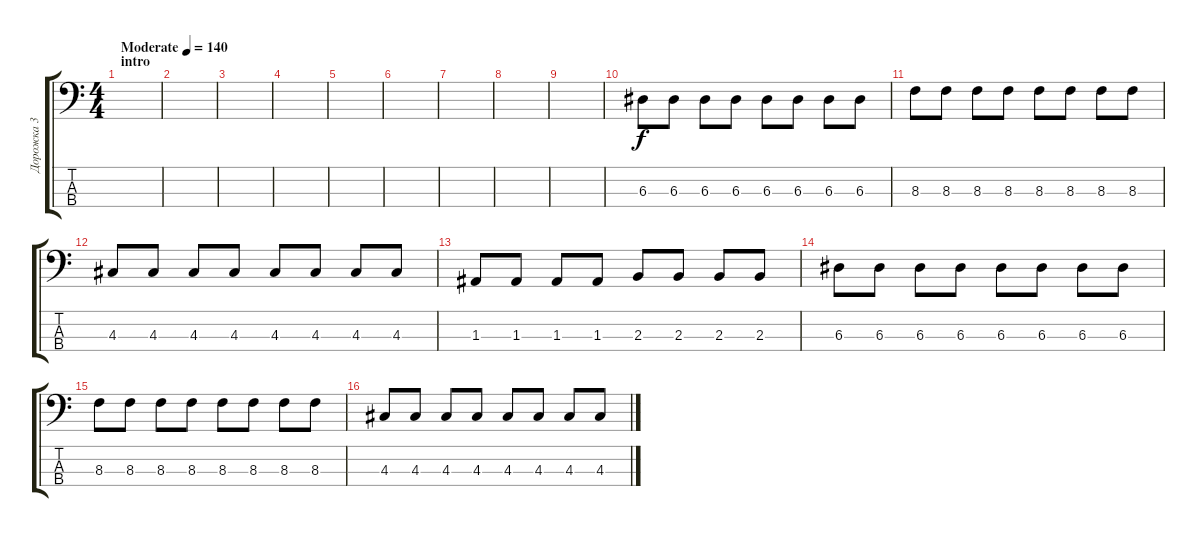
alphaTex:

\track ("Дорожка 3" "Дорожка 3") {instrument electricbasspick}
\staff {score tabs}
\tuning (G2 D2 A1 E1) {hide}
\ts (4 4)
\section ("" "intro")
\tempo (140 "Moderate")
\clef f4
\ks c
|
|
|
|
|
|
|
|
|
6.3.8 6.3.8 6.3.8 6.3.8 6.3.8 6.3.8 6.3.8 6.3.8 |
8.3.8 8.3.8 8.3.8 8.3.8 8.3.8 8.3.8 8.3.8 8.3.8 |
4.3.8 4.3.8 4.3.8 4.3.8 4.3.8 4.3.8 4.3.8 4.3.8 |
1.3.8 1.3.8 1.3.8 1.3.8 2.3.8 2.3.8 2.3.8 2.3.8 |
6.3.8 6.3.8 6.3.8 6.3.8 6.3.8 6.3.8 6.3.8 6.3.8 |
8.3.8 8.3.8 8.3.8 8.3.8 8.3.8 8.3.8 8.3.8 8.3.8 |
4.3.8 4.3.8 4.3.8 4.3.8 4.3.8 4.3.8 4.3.8 4.3.8
